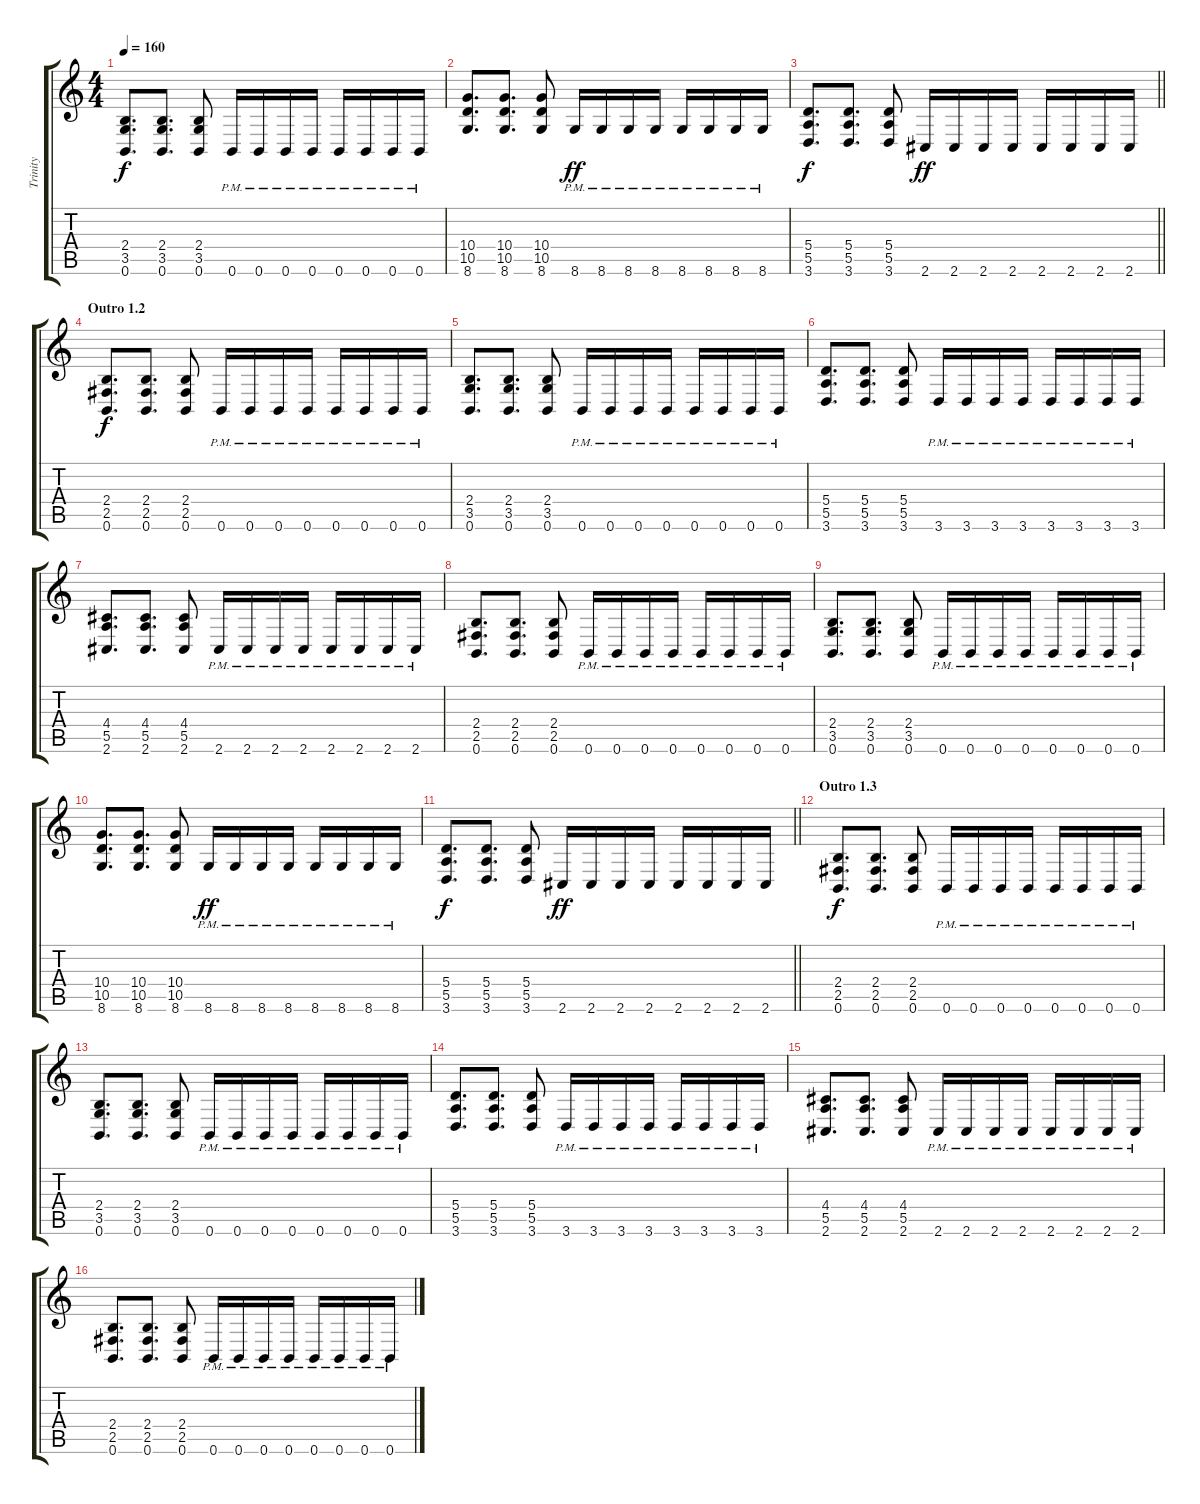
\track ("Trinity" "Trinity") {instrument distortionguitar}
\staff {score tabs}
\tuning (B3 Gb3 D3 A2 E2 B1) {hide}
\ts (4 4)
\tempo 160
\clef g2
\ks c
(2.4 3.5 0.6).8{d dy f} (2.4 3.5 0.6).8{d} (2.4 3.5 0.6).8 0.6{pm}.16 0.6{pm}.16 0.6{pm}.16 0.6{pm}.16 0.6{pm}.16 0.6{pm}.16 0.6{pm}.16 0.6{pm}.16 |
(10.4 10.5 8.6).8{d} (10.4 10.5 8.6).8{d} (10.4 10.5 8.6).8 8.6{pm}.16{dy ff} 8.6{pm}.16 8.6{pm}.16 8.6{pm}.16 8.6{pm}.16 8.6{pm}.16 8.6{pm}.16 8.6{pm}.16 |
\barLineRight lightlight
(5.4 5.5 3.6).8{d dy f} (5.4 5.5 3.6).8{d} (5.4 5.5 3.6).8 2.6.16{dy ff} 2.6.16 2.6.16 2.6.16 2.6.16 2.6.16 2.6.16 2.6.16 |
\section ("" "Outro 1.2")
(2.4 2.5 0.6).8{d dy f volume 10} (2.4 2.5 0.6).8{d} (2.4 2.5 0.6).8 0.6{pm}.16 0.6{pm}.16 0.6{pm}.16 0.6{pm}.16 0.6{pm}.16 0.6{pm}.16 0.6{pm}.16 0.6{pm}.16 |
(2.4 3.5 0.6).8{d} (2.4 3.5 0.6).8{d} (2.4 3.5 0.6).8 0.6{pm}.16 0.6{pm}.16 0.6{pm}.16 0.6{pm}.16 0.6{pm}.16 0.6{pm}.16 0.6{pm}.16 0.6{pm}.16 |
(5.4 5.5 3.6).8{d} (5.4 5.5 3.6).8{d} (5.4 5.5 3.6).8 3.6{pm}.16 3.6{pm}.16 3.6{pm}.16 3.6{pm}.16 3.6{pm}.16 3.6{pm}.16 3.6{pm}.16 3.6{pm}.16 |
(4.4 5.5 2.6).8{d} (4.4 5.5 2.6).8{d} (4.4 5.5 2.6).8 2.6{pm}.16 2.6{pm}.16 2.6{pm}.16 2.6{pm}.16 2.6{pm}.16 2.6{pm}.16 2.6{pm}.16 2.6{pm}.16 |
(2.4 2.5 0.6).8{d volume 7} (2.4 2.5 0.6).8{d} (2.4 2.5 0.6).8 0.6{pm}.16 0.6{pm}.16 0.6{pm}.16 0.6{pm}.16 0.6{pm}.16 0.6{pm}.16 0.6{pm}.16 0.6{pm}.16 |
(2.4 3.5 0.6).8{d} (2.4 3.5 0.6).8{d} (2.4 3.5 0.6).8 0.6{pm}.16 0.6{pm}.16 0.6{pm}.16 0.6{pm}.16 0.6{pm}.16 0.6{pm}.16 0.6{pm}.16 0.6{pm}.16 |
(10.4 10.5 8.6).8{d} (10.4 10.5 8.6).8{d} (10.4 10.5 8.6).8 8.6{pm}.16{dy ff} 8.6{pm}.16 8.6{pm}.16 8.6{pm}.16 8.6{pm}.16 8.6{pm}.16 8.6{pm}.16 8.6{pm}.16 |
\barLineRight lightlight
(5.4 5.5 3.6).8{d dy f} (5.4 5.5 3.6).8{d} (5.4 5.5 3.6).8 2.6.16{dy ff} 2.6.16 2.6.16 2.6.16 2.6.16 2.6.16 2.6.16 2.6.16 |
\section ("" "Outro 1.3")
(2.4 2.5 0.6).8{d dy f volume 3} (2.4 2.5 0.6).8{d} (2.4 2.5 0.6).8 0.6{pm}.16 0.6{pm}.16 0.6{pm}.16 0.6{pm}.16 0.6{pm}.16 0.6{pm}.16 0.6{pm}.16 0.6{pm}.16 |
(2.4 3.5 0.6).8{d} (2.4 3.5 0.6).8{d} (2.4 3.5 0.6).8 0.6{pm}.16 0.6{pm}.16 0.6{pm}.16 0.6{pm}.16 0.6{pm}.16 0.6{pm}.16 0.6{pm}.16 0.6{pm}.16 |
(5.4 5.5 3.6).8{d} (5.4 5.5 3.6).8{d} (5.4 5.5 3.6).8 3.6{pm}.16 3.6{pm}.16 3.6{pm}.16 3.6{pm}.16 3.6{pm}.16 3.6{pm}.16 3.6{pm}.16 3.6{pm}.16 |
(4.4 5.5 2.6).8{d} (4.4 5.5 2.6).8{d} (4.4 5.5 2.6).8 2.6{pm}.16 2.6{pm}.16 2.6{pm}.16 2.6{pm}.16 2.6{pm}.16 2.6{pm}.16 2.6{pm}.16 2.6{pm}.16 |
(2.4 2.5 0.6).8{d volume 0} (2.4 2.5 0.6).8{d} (2.4 2.5 0.6).8 0.6{pm}.16 0.6{pm}.16 0.6{pm}.16 0.6{pm}.16 0.6{pm}.16 0.6{pm}.16 0.6{pm}.16 0.6{pm}.16
